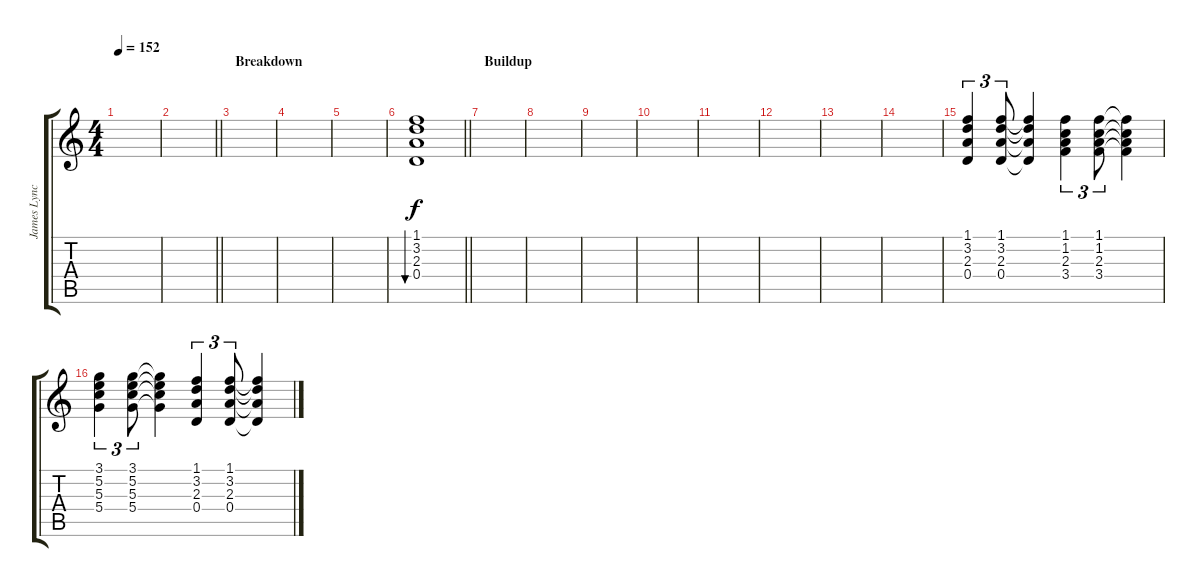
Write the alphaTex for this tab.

\track ("James Lynch (Bridge Guitar)" "James Lync") {instrument overdrivenguitar}
\staff {score tabs}
\tuning (E4 B3 G3 D3 A2 E2) {hide}
\ts (4 4)
\tempo 152
\clef g2
\ks c
|
\barLineRight lightlight
|
\section ("" "Breakdown")
|
|
|
\barLineRight lightlight
(1.1 3.2 2.3 0.4).1{bu 60} |
\section ("" "Buildup")
|
|
|
|
|
|
|
|
(1.1 3.2 2.3 0.4).4{tu (3 2)} (1.1 3.2 2.3 0.4).8{tu (3 2)} (1.1{t} 3.2{t} 2.3{t} 0.4{t}).4 (1.1 1.2 2.3 3.4).4{tu (3 2)} (1.1 1.2 2.3 3.4).8{tu (3 2)} (1.1{t} 1.2{t} 2.3{t} 3.4{t}).4 |
(3.1 5.2 5.3 5.4).4{tu (3 2)} (3.1 5.2 5.3 5.4).8{tu (3 2)} (3.1{t} 5.2{t} 5.3{t} 5.4{t}).4 (1.1 3.2 2.3 0.4).4{tu (3 2)} (1.1 3.2 2.3 0.4).8{tu (3 2)} (1.1{t} 3.2{t} 2.3{t} 0.4{t}).4
